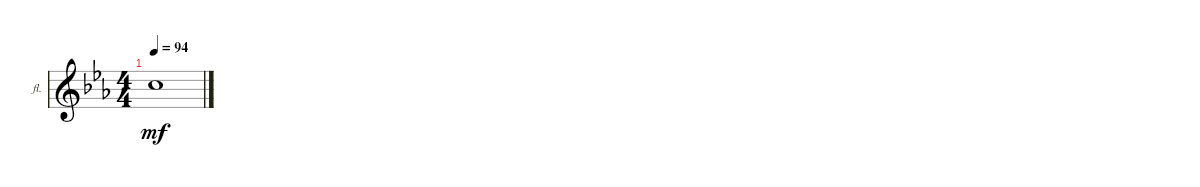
\defaultSystemsLayout 4
\bracketExtendMode groupsimilarinstruments
\firstSystemTrackNameOrientation horizontal
\otherSystemsTrackNameOrientation horizontal
\track ("Flute" "fl.") {defaultSystemsLayout 4 solo instrument flute}
\staff {score}
\tuning (E4 B3 G3 D3 A2 E2)
\ts (4 4)
\tempo 94
\clef g2
\scale
0.86946
\ks cminor
8.1{acc forcenatural}.1{dy mf beam Down}
